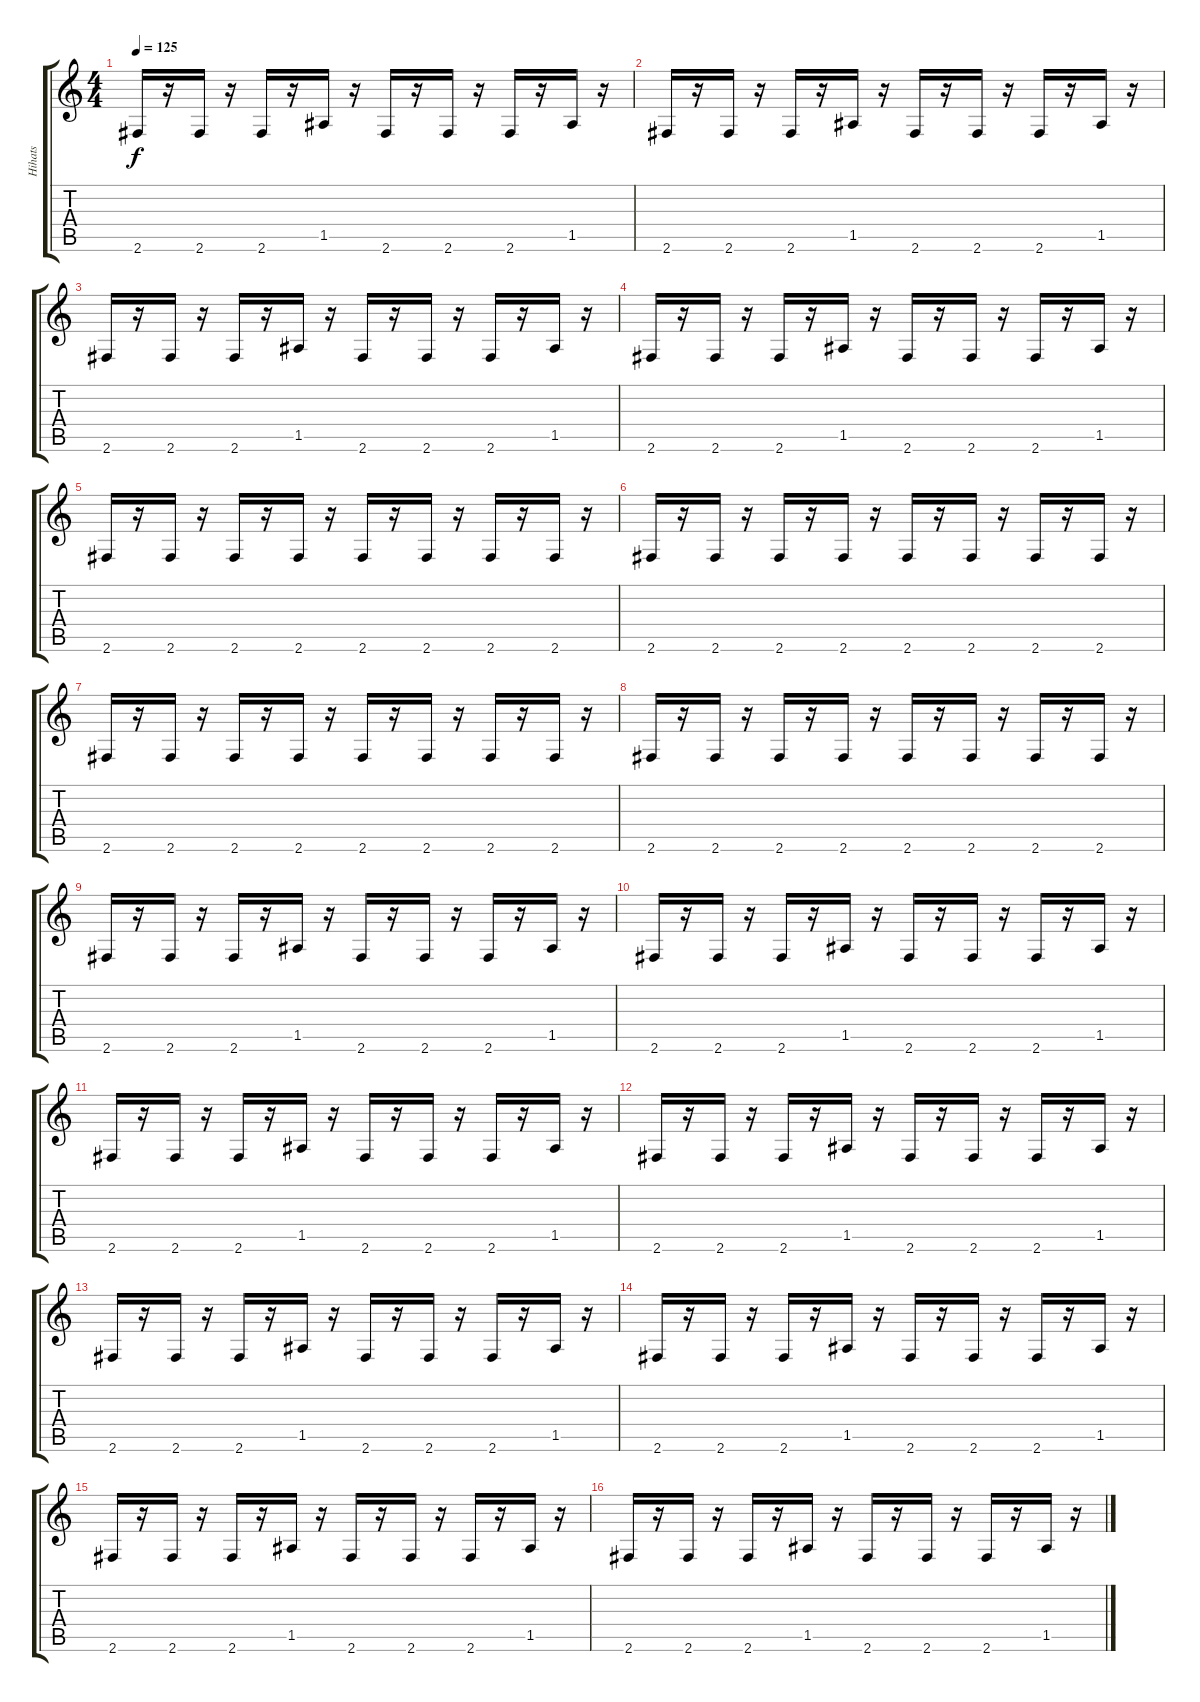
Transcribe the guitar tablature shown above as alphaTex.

\track ("Hihats          " "Hihats    ") {instrument acousticguitarsteel}
\staff {score tabs}
\tuning (E4 B3 G3 D3 A2 E2) {hide}
\ts (4 4)
\tempo 125
\clef g2
\ks c
2.6.16{dy f} r.16 2.6.16 r.16 2.6.16 r.16 1.5.16 r.16 2.6.16 r.16 2.6.16 r.16 2.6.16 r.16 1.5.16 r.16 |
2.6.16 r.16 2.6.16 r.16 2.6.16 r.16 1.5.16 r.16 2.6.16 r.16 2.6.16 r.16 2.6.16 r.16 1.5.16 r.16 |
2.6.16 r.16 2.6.16 r.16 2.6.16 r.16 1.5.16 r.16 2.6.16 r.16 2.6.16 r.16 2.6.16 r.16 1.5.16 r.16 |
2.6.16 r.16 2.6.16 r.16 2.6.16 r.16 1.5.16 r.16 2.6.16 r.16 2.6.16 r.16 2.6.16 r.16 1.5.16 r.16 |
2.6.16 r.16 2.6.16 r.16 2.6.16 r.16 2.6.16 r.16 2.6.16 r.16 2.6.16 r.16 2.6.16 r.16 2.6.16 r.16 |
2.6.16 r.16 2.6.16 r.16 2.6.16 r.16 2.6.16 r.16 2.6.16 r.16 2.6.16 r.16 2.6.16 r.16 2.6.16 r.16 |
2.6.16 r.16 2.6.16 r.16 2.6.16 r.16 2.6.16 r.16 2.6.16 r.16 2.6.16 r.16 2.6.16 r.16 2.6.16 r.16 |
2.6.16 r.16 2.6.16 r.16 2.6.16 r.16 2.6.16 r.16 2.6.16 r.16 2.6.16 r.16 2.6.16 r.16 2.6.16 r.16 |
2.6.16 r.16 2.6.16 r.16 2.6.16 r.16 1.5.16 r.16 2.6.16 r.16 2.6.16 r.16 2.6.16 r.16 1.5.16 r.16 |
2.6.16 r.16 2.6.16 r.16 2.6.16 r.16 1.5.16 r.16 2.6.16 r.16 2.6.16 r.16 2.6.16 r.16 1.5.16 r.16 |
2.6.16 r.16 2.6.16 r.16 2.6.16 r.16 1.5.16 r.16 2.6.16 r.16 2.6.16 r.16 2.6.16 r.16 1.5.16 r.16 |
2.6.16 r.16 2.6.16 r.16 2.6.16 r.16 1.5.16 r.16 2.6.16 r.16 2.6.16 r.16 2.6.16 r.16 1.5.16 r.16 |
2.6.16 r.16 2.6.16 r.16 2.6.16 r.16 1.5.16 r.16 2.6.16 r.16 2.6.16 r.16 2.6.16 r.16 1.5.16 r.16 |
2.6.16 r.16 2.6.16 r.16 2.6.16 r.16 1.5.16 r.16 2.6.16 r.16 2.6.16 r.16 2.6.16 r.16 1.5.16 r.16 |
2.6.16 r.16 2.6.16 r.16 2.6.16 r.16 1.5.16 r.16 2.6.16 r.16 2.6.16 r.16 2.6.16 r.16 1.5.16 r.16 |
2.6.16 r.16 2.6.16 r.16 2.6.16 r.16 1.5.16 r.16 2.6.16 r.16 2.6.16 r.16 2.6.16 r.16 1.5.16 r.16
